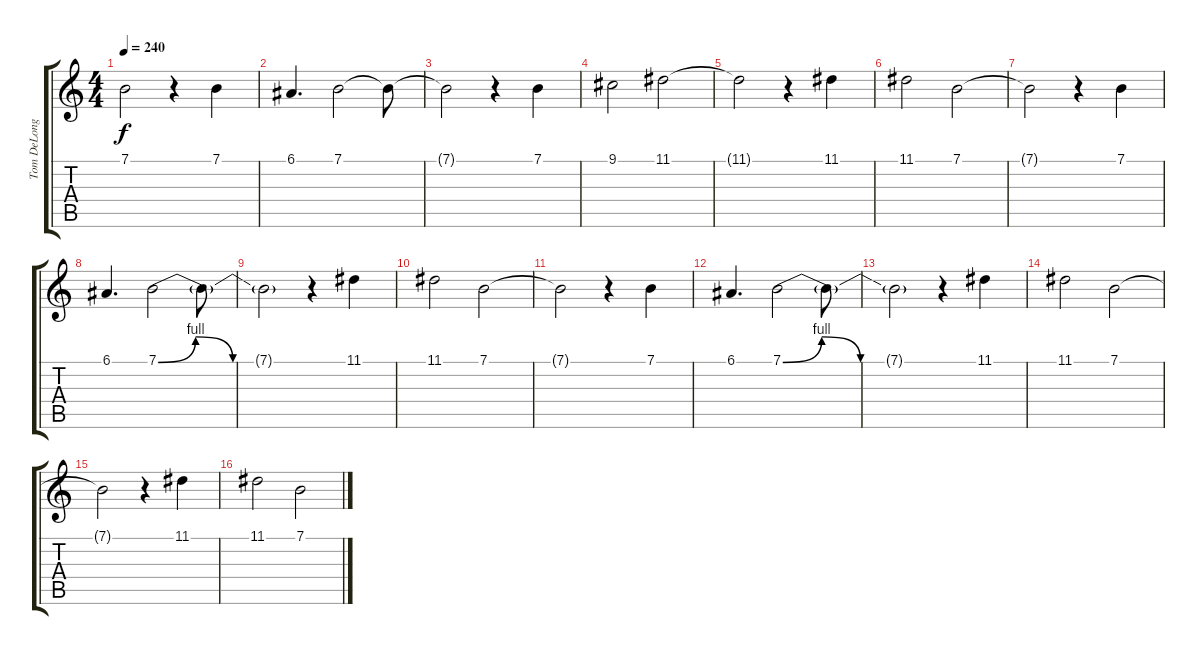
\track ("Tom DeLonge - Vocal" "Tom DeLong") {instrument tenorsax}
\staff {score tabs}
\tuning (E4 B3 G3 D3 A2 E2) {hide}
\ts (4 4)
\tempo 240
\clef g2
\ks c
7.1{t}.2{dy f} r.4 7.1.4 |
6.1.4{d} 7.1.2 7.1{t}.8 |
7.1{t}.2 r.4 7.1.4 |
9.1.2 11.1.2 |
11.1{t}.2 r.4 11.1.4 |
11.1.2 7.1.2 |
7.1{t}.2 r.4 7.1.4 |
6.1.4{d} 7.1{be (custom 0 0 15 4 30 0 45 0 60 0)}.2 7.1{t}.8 |
7.1{t}.2 r.4 11.1.4 |
11.1.2 7.1.2 |
7.1{t}.2 r.4 7.1.4 |
6.1.4{d} 7.1{be (custom 0 0 15 4 30 0 45 0 60 0)}.2 7.1{t}.8 |
7.1{t}.2 r.4 11.1.4 |
11.1.2 7.1.2 |
7.1{t}.2 r.4 11.1.4 |
11.1.2 7.1.2
